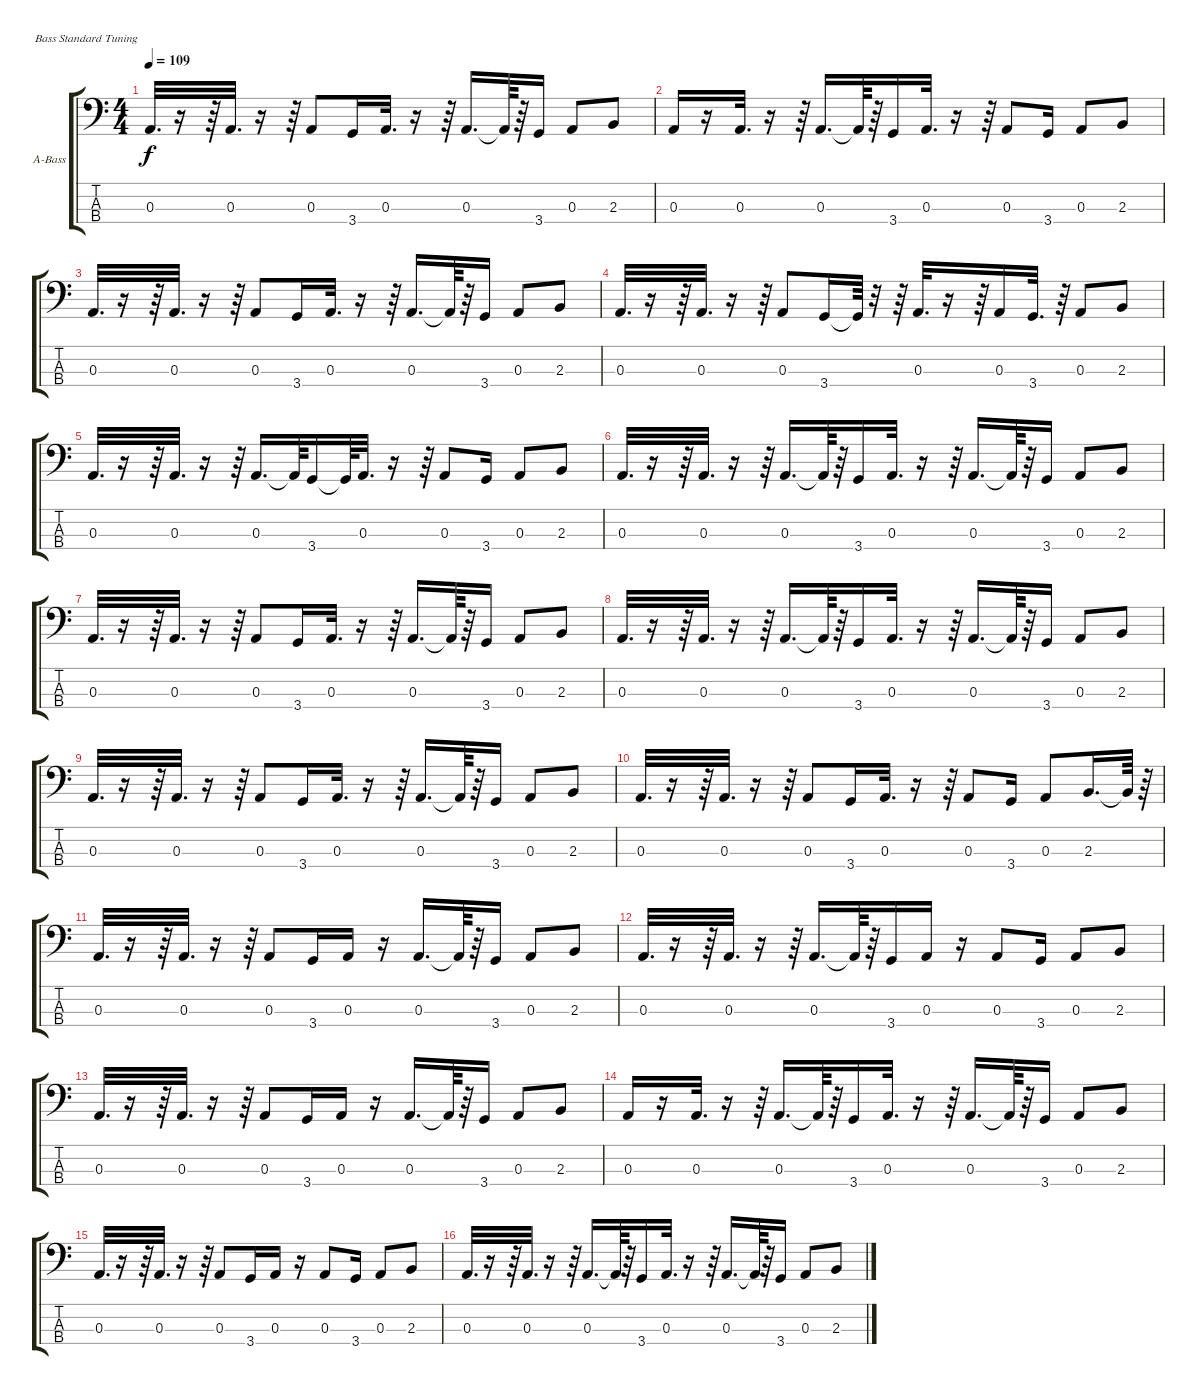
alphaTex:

\bracketExtendMode groupsimilarinstruments
\firstSystemTrackNameOrientation horizontal
\otherSystemsTrackNameOrientation horizontal
\track ("Organ" "A-Bass") {instrument acousticgrandpiano}
\staff {score tabs}
\tuning (G2 D2 A1 E1)
\displaytranspose 12
\ts (4 4)
\tempo 109
\clef f4
\ks c
0.3.32{d dy f} r.16 r.64 0.3.32{d} r.16 r.64 0.3.8 3.4.16 0.3.32{d} r.16 r.64 0.3.16{d} 0.3{t}.64 r.64 3.4.16 0.3.8 2.3.8 |
0.3.16 r.16 0.3.32{d} r.16 r.64 0.3.16{d} 0.3{t}.64 r.64 3.4.16 0.3.32{d} r.16 r.64 0.3.8 3.4.16 0.3.8 2.3.8 |
0.3.32{d} r.16 r.64 0.3.32{d} r.16 r.64 0.3.8 3.4.16 0.3.32{d} r.16 r.64 0.3.16{d} 0.3{t}.64 r.64 3.4.16 0.3.8 2.3.8 |
0.3.32{d} r.16 r.64 0.3.32{d} r.16 r.64 0.3.8 3.4.16 3.4{t}.64 r.32 r.64 0.3.32{d} r.16 r.64 0.3.16 3.4.32{d} r.64 0.3.8 2.3.8 |
0.3.32{d} r.16 r.64 0.3.32{d} r.16 r.64 0.3.16{d} 0.3{t}.64 3.4.16 3.4{t}.64 0.3.32{d} r.16 r.64 0.3.8 3.4.16 0.3.8 2.3.8 |
0.3.32{d} r.16 r.64 0.3.32{d} r.16 r.64 0.3.16{d} 0.3{t}.64 r.64 3.4.16 0.3.32{d} r.16 r.64 0.3.16{d} 0.3{t}.64 r.64 3.4.16 0.3.8 2.3.8 |
0.3.32{d} r.16 r.64 0.3.32{d} r.16 r.64 0.3.8 3.4.16 0.3.32{d} r.16 r.64 0.3.16{d} 0.3{t}.64 r.64 3.4.16 0.3.8 2.3.8 |
0.3.32{d} r.16 r.64 0.3.32{d} r.16 r.64 0.3.16{d} 0.3{t}.64 r.64 3.4.16 0.3.32{d} r.16 r.64 0.3.16{d} 0.3{t}.64 r.64 3.4.16 0.3.8 2.3.8 |
0.3.32{d} r.16 r.64 0.3.32{d} r.16 r.64 0.3.8 3.4.16 0.3.32{d} r.16 r.64 0.3.16{d} 0.3{t}.64 r.64 3.4.16 0.3.8 2.3.8 |
0.3.32{d} r.16 r.64 0.3.32{d} r.16 r.64 0.3.8 3.4.16 0.3.32{d} r.16 r.64 0.3.8 3.4.16 0.3.8 2.3.16{d} 2.3{t}.64 r.64 |
0.3.32{d} r.16 r.64 0.3.32{d} r.16 r.64 0.3.8 3.4.16 0.3.16 r.16 0.3.16{d} 0.3{t}.64 r.64 3.4.16 0.3.8 2.3.8 |
0.3.32{d} r.16 r.64 0.3.32{d} r.16 r.64 0.3.16{d} 0.3{t}.64 r.64 3.4.16 0.3.16 r.16 0.3.8 3.4.16 0.3.8 2.3.8 |
0.3.32{d} r.16 r.64 0.3.32{d} r.16 r.64 0.3.8 3.4.16 0.3.16 r.16 0.3.16{d} 0.3{t}.64 r.64 3.4.16 0.3.8 2.3.8 |
0.3.16 r.16 0.3.32{d} r.16 r.64 0.3.16{d} 0.3{t}.64 r.64 3.4.16 0.3.32{d} r.16 r.64 0.3.16{d} 0.3{t}.64 r.64 3.4.16 0.3.8 2.3.8 |
0.3.32{d} r.16 r.64 0.3.32{d} r.16 r.64 0.3.8 3.4.16 0.3.16 r.16 0.3.8 3.4.16 0.3.8 2.3.8 |
0.3.32{d} r.16 r.64 0.3.32{d} r.16 r.64 0.3.16{d} 0.3{t}.64 r.64 3.4.16 0.3.32{d} r.16 r.64 0.3.16{d} 0.3{t}.64 r.64 3.4.16 0.3.8 2.3.8
